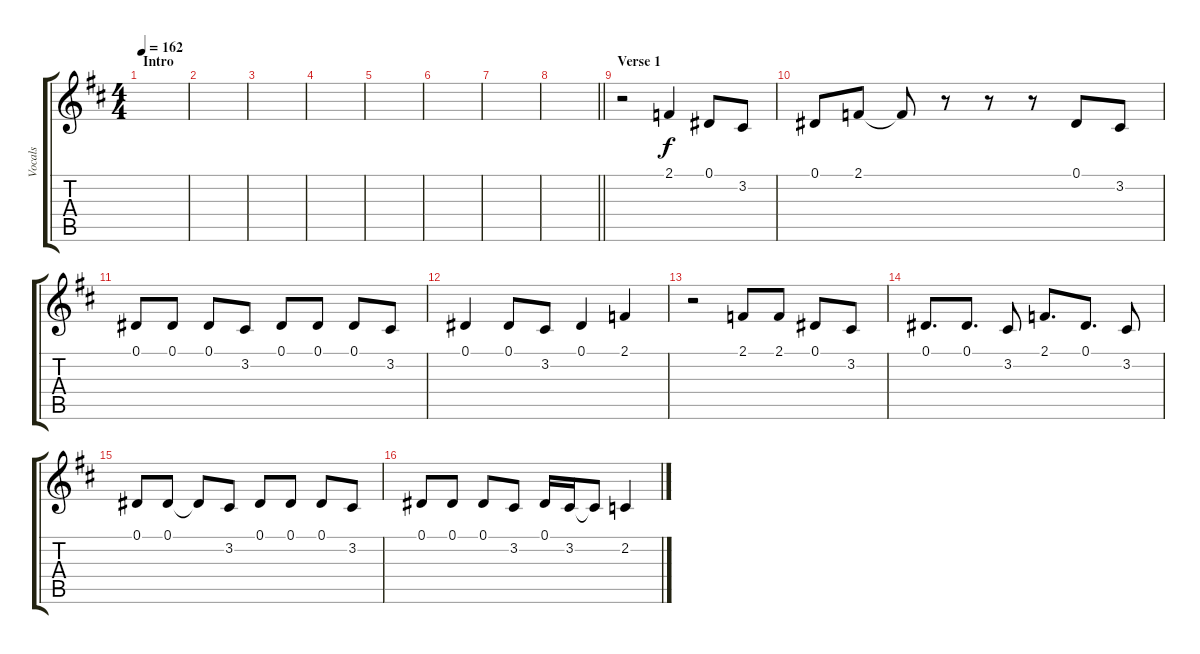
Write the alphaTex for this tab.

\track ("Vocals" "Vocals") {instrument oboe}
\staff {score tabs}
\tuning (Eb4 Bb3 Gb3 Db3 Ab2 Eb2) {hide}
\ts (4 4)
\section ("" "Intro")
\tempo 162
\clef g2
\ks d
|
|
|
|
|
|
|
\barLineRight lightlight
|
\section ("" "Verse 1")
r.2 2.1.4 0.1.8 3.2.8 |
0.1.8 2.1.8 2.1{t}.8 r.8 r.8 r.8 0.1.8 3.2.8 |
0.1.8 0.1.8 0.1.8 3.2.8 0.1.8 0.1.8 0.1.8 3.2.8 |
0.1.4 0.1.8 3.2.8 0.1.4 2.1.4 |
r.2 2.1.8 2.1.8 0.1.8 3.2.8 |
0.1.8{d} 0.1.8{d} 3.2.8 2.1.8{d} 0.1.8{d} 3.2.8 |
0.1.8 0.1.8 0.1{t}.8 3.2.8 0.1.8 0.1.8 0.1.8 3.2.8 |
0.1.8 0.1.8 0.1.8 3.2.8 0.1.16 3.2.16 3.2{t}.8 2.2.4
